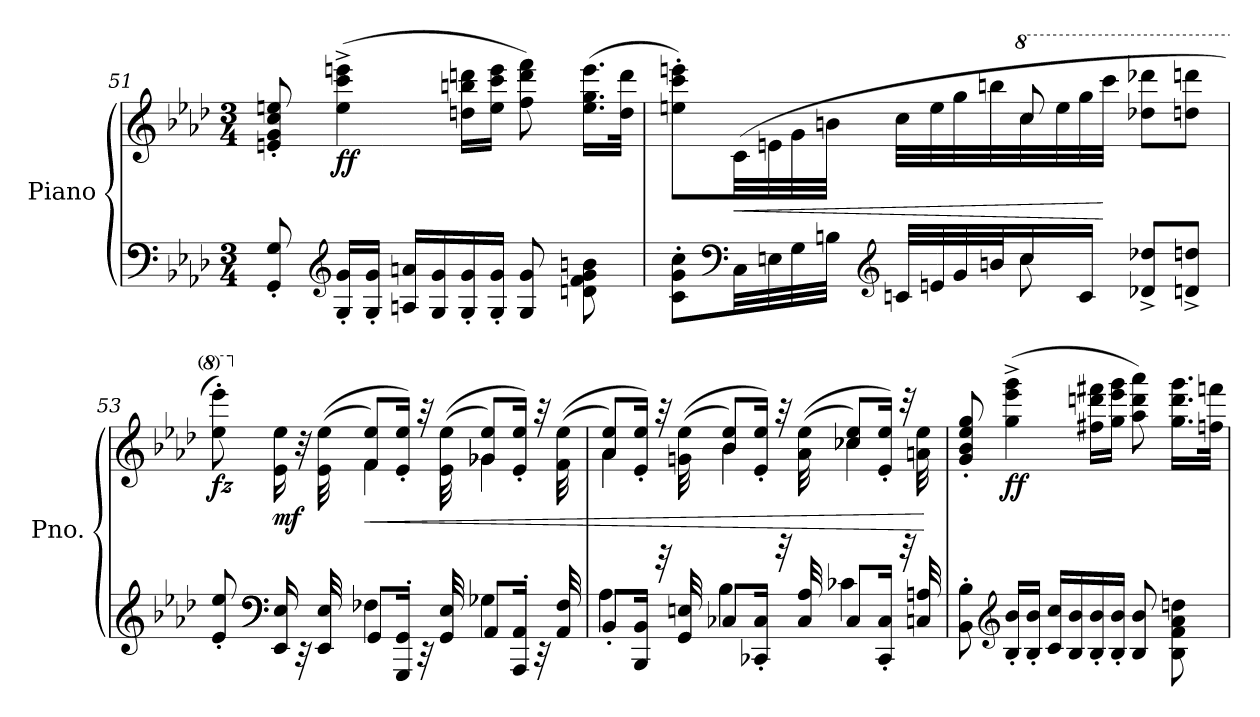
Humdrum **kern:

**kern	**kern	**dynam
*part1	*part1	*part1
*staff2	*staff1	*staff1/2
*I"Piano	*	*
*I'Pno.	*	*
*clefF4	*clefG2	*
*k[b-e-a-d-]	*k[b-e-a-d-]	*
*M3/4	*M3/4	*
=51	=51	=51
8GG/' 8G/'	8en/' 8g/' 8cc/' 8een/'	.
*clefG2	*	*
!	!	!LO:DY:b
16G/' 16g/'LL	(4ee\^ 4ccc\^ 4eeen\^	ff
16G/' 16g/'JJ	.	.
16An/ 16an/LL	.	.
16G/ 16g/	.	.
16G/' 16g/'	16ddn\ 16bbn\ 16dddn\LL	.
16G/' 16g/'JJ	16ee\ 16ccc\ 16eee\JJ	.
8G/ 8g/	8ff\ 8ddd\ 8fff\)	.
8dn\ 8f\ 8g\ 8bn\	(16.ee\ 16.gg\ 16.eee\LL	.
.	32dd\ 32ddd\JJk	.
!!LO:PB:g=z
=52	=52	=52
*^	*^	*
8c\' 8g\' 8cc\'L	4.ryy	8een\' 8ccc\' 8eeen\'L)	4.ryy	.
*clefF4	*	*	*	*
!	!	!	!	!LO:HP:b
32C\LL	.	(32c\LL	.	<
32En\	.	32en\	.	.
32G\	.	32g\	.	.
32Bn\JJJ	.	32bn\JJJ	.	.
*clefG2	*	*	*	*
32cn/LLL	.	32cc\LLL	.	.
32en/	.	32ee\	.	.
32g/	.	32gg\	.	.
32bn/J	.	32bbn\	.	.
*	*	*8va	*	*
16cc/	8cc\	32ccc\	8ccc/	.
.	.	32eee\	.	.
16c/JJ	.	32ggg\	.	.
.	.	32cccc\JJJ	.	[
8d-X/^ 8dd-X/^L	4ryy	8ddd-X\ 8dddd-X\L	4ryy	.
8dn/^ 8ddn/^J	.	8dddn\ 8ddddn\J	.	.
=53	=53	=53	=53	=53
*	*^	*	*^	*
!	!	!	!	!	!	!LO:DY:b
8e-/' 8ee-/'	4ryy	8ryy	8eee-\' 8eeee-\')	8ryy	4ryy	fz
*clefF4	*	*	*	*	*	*
*	*	*	*X8va	*	*	*
!	!	!	!	!	!	!LO:DY:b
16ryy	.	16EE-/ 16E-/	16ryy	16e-\ 16ee-\	.	mf
32rCC	.	32ryy	32r	32ryy	.	.
32ryy	.	32EE-/ 32E-/	32ryy	((32e-\ 32ee-\	.	.
!	!	!	!	!	!	!LO:HP:b
8ryy	4F-X\	8GG/L	8.ryy	8f/ 8ee-/L)	4f\	<
16ryy	.	16GGG/' 16GG/'Jk	.	16e-/' 16ee-/'Jk)	.	.
32rCC	.	32ryy	32r	32ryy	.	.
32ryy	.	32GG/ 32E-/	32ryy	((32e-\ 32ee-\	.	.
8ryy	4G-X\	8AA-/L	8.ryy	8g-X/ 8ee-/L)	4g-\	.
16ryy	.	16AAA-/' 16AA-/'Jk	.	16e-/' 16ee-/'Jk)	.	.
32rCC	.	32ryy	32r	32ryy	.	.
32ryy	.	32AA-/ 32F-/	32ryy	((32f\ 32ee-\	.	.
!!LO:LB:g=z	!!	!!
=54	=54	=54	=54	=54	=54	=54
8ryy	8BB-'/L	4A-\	8.ryy	8a-/ 8ee-/L)	4a-\	.
16ryy	16BBB-/ 16BB-/Jk	.	.	16e-/' 16ee-/'Jk)	.	.
32r	32ryy	.	32r	32ryy	.	.
32ryy	32GG/ 32En/	.	32ryy	((32gn\ 32ee-\	.	.
8ryy	8C-X/L	4B-\	8.ryy	8b-/ 8ee-/L)	4b-\	.
16ryy	16CC-X/' 16C-/'Jk	.	.	16e-/' 16ee-/'Jk)	.	.
32r	32ryy	.	32r	32ryy	.	.
32ryy	32C-/ 32A-/	.	32ryy	((32a-\ 32ee-\	.	.
8ryy	8C-/L	4c-X\	8.ryy	8cc-X/ 8ee-/L)	4cc-\	.
16ryy	16CC-/' 16C-/'Jk	.	.	16e-/' 16ee-/'Jk)	.	.
32r	32ryy	.	32r	32ryy	.	.
32ryy	32Cn/ 32An/	.	32ryy	32an\ 32ee-\	.	.
*v	*v	*v	*	*	*	*
*	*v	*v	*v	*
.	.	[
=55	=55	=55
8BB-\' 8B-\'	8g/' 8b-/' 8ee-/' 8gg/'	.
*clefG2	*	*
!	!	!LO:DY:b
16B-/' 16b-/'LL	(4gg\^ 4eee-\^ 4ggg\^	ff
16B-/' 16b-/'JJ	.	.
16c/ 16cc/LL	.	.
16B-/ 16b-/	.	.
16B-/' 16b-/'	16ff#X\ 16dddn\ 16fff#X\LL	.
16B-/' 16b-/'JJ	16gg\ 16eee-\ 16ggg\JJ	.
8B-/ 8b-/	8aa-\ 8ddd\ 8aaa-\)	.
8B-\ 8f\ 8a-\ 8ddn\	16.gg\ 16.ddd\ 16.ggg\LL	.
.	32ffn\ 32fffn\JJk	.
=	=	=
*-	*-	*-
